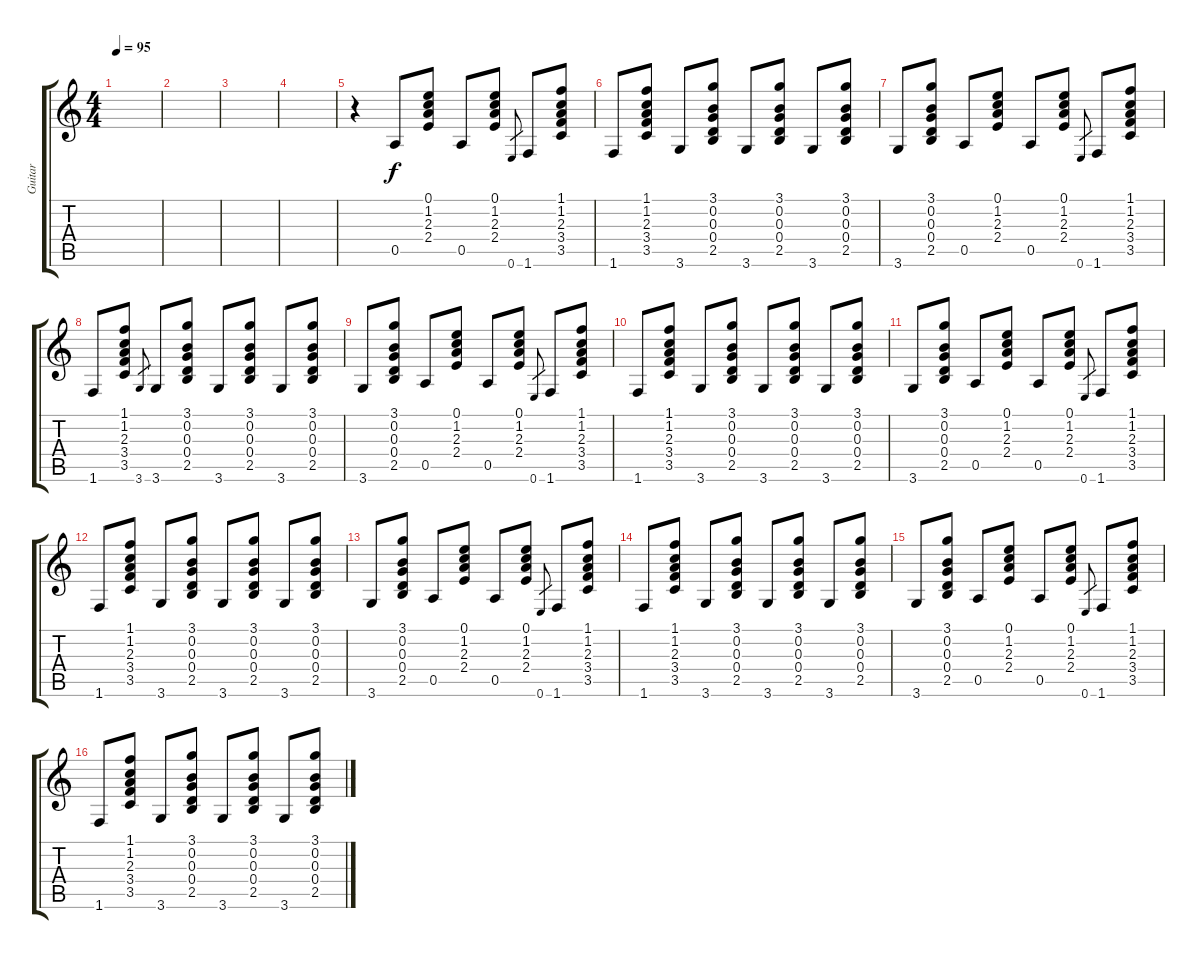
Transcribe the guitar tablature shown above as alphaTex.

\track ("Guitar" "Guitar") {instrument electricguitarclean}
\staff {score tabs}
\tuning (E4 B3 G3 D3 A2 E2) {hide}
\ts (4 4)
\tempo 95
\clef g2
\ks c
|
|
|
|
r.4 0.5.8 (0.1 1.2 2.3 2.4).8 0.5.8 (0.1 1.2 2.3 2.4).8 0.6.8{gr} 1.6.8 (1.1 1.2 2.3 3.4 3.5).8 |
1.6.8 (1.1 1.2 2.3 3.4 3.5).8 3.6.8 (3.1 0.2 0.3 0.4 2.5).8 3.6.8 (3.1 0.2 0.3 0.4 2.5).8 3.6.8 (3.1 0.2 0.3 0.4 2.5).8 |
3.6.8 (3.1 0.2 0.3 0.4 2.5).8 0.5.8 (0.1 1.2 2.3 2.4).8 0.5.8 (0.1 1.2 2.3 2.4).8 0.6.8{gr} 1.6.8 (1.1 1.2 2.3 3.4 3.5).8 |
1.6.8 (1.1 1.2 2.3 3.4 3.5).8 3.6.8{gr} 3.6.8 (3.1 0.2 0.3 0.4 2.5).8 3.6.8 (3.1 0.2 0.3 0.4 2.5).8 3.6.8 (3.1 0.2 0.3 0.4 2.5).8 |
3.6.8 (3.1 0.2 0.3 0.4 2.5).8 0.5.8 (0.1 1.2 2.3 2.4).8 0.5.8 (0.1 1.2 2.3 2.4).8 0.6.8{gr} 1.6.8 (1.1 1.2 2.3 3.4 3.5).8 |
1.6.8 (1.1 1.2 2.3 3.4 3.5).8 3.6.8 (3.1 0.2 0.3 0.4 2.5).8 3.6.8 (3.1 0.2 0.3 0.4 2.5).8 3.6.8 (3.1 0.2 0.3 0.4 2.5).8 |
3.6.8 (3.1 0.2 0.3 0.4 2.5).8 0.5.8 (0.1 1.2 2.3 2.4).8 0.5.8 (0.1 1.2 2.3 2.4).8 0.6.8{gr} 1.6.8 (1.1 1.2 2.3 3.4 3.5).8 |
1.6.8 (1.1 1.2 2.3 3.4 3.5).8 3.6.8 (3.1 0.2 0.3 0.4 2.5).8 3.6.8 (3.1 0.2 0.3 0.4 2.5).8 3.6.8 (3.1 0.2 0.3 0.4 2.5).8 |
3.6.8 (3.1 0.2 0.3 0.4 2.5).8 0.5.8 (0.1 1.2 2.3 2.4).8 0.5.8 (0.1 1.2 2.3 2.4).8 0.6.8{gr} 1.6.8 (1.1 1.2 2.3 3.4 3.5).8 |
1.6.8 (1.1 1.2 2.3 3.4 3.5).8 3.6.8 (3.1 0.2 0.3 0.4 2.5).8 3.6.8 (3.1 0.2 0.3 0.4 2.5).8 3.6.8 (3.1 0.2 0.3 0.4 2.5).8 |
3.6.8 (3.1 0.2 0.3 0.4 2.5).8 0.5.8 (0.1 1.2 2.3 2.4).8 0.5.8 (0.1 1.2 2.3 2.4).8 0.6.8{gr} 1.6.8 (1.1 1.2 2.3 3.4 3.5).8 |
1.6.8 (1.1 1.2 2.3 3.4 3.5).8 3.6.8 (3.1 0.2 0.3 0.4 2.5).8 3.6.8 (3.1 0.2 0.3 0.4 2.5).8 3.6.8 (3.1 0.2 0.3 0.4 2.5).8
